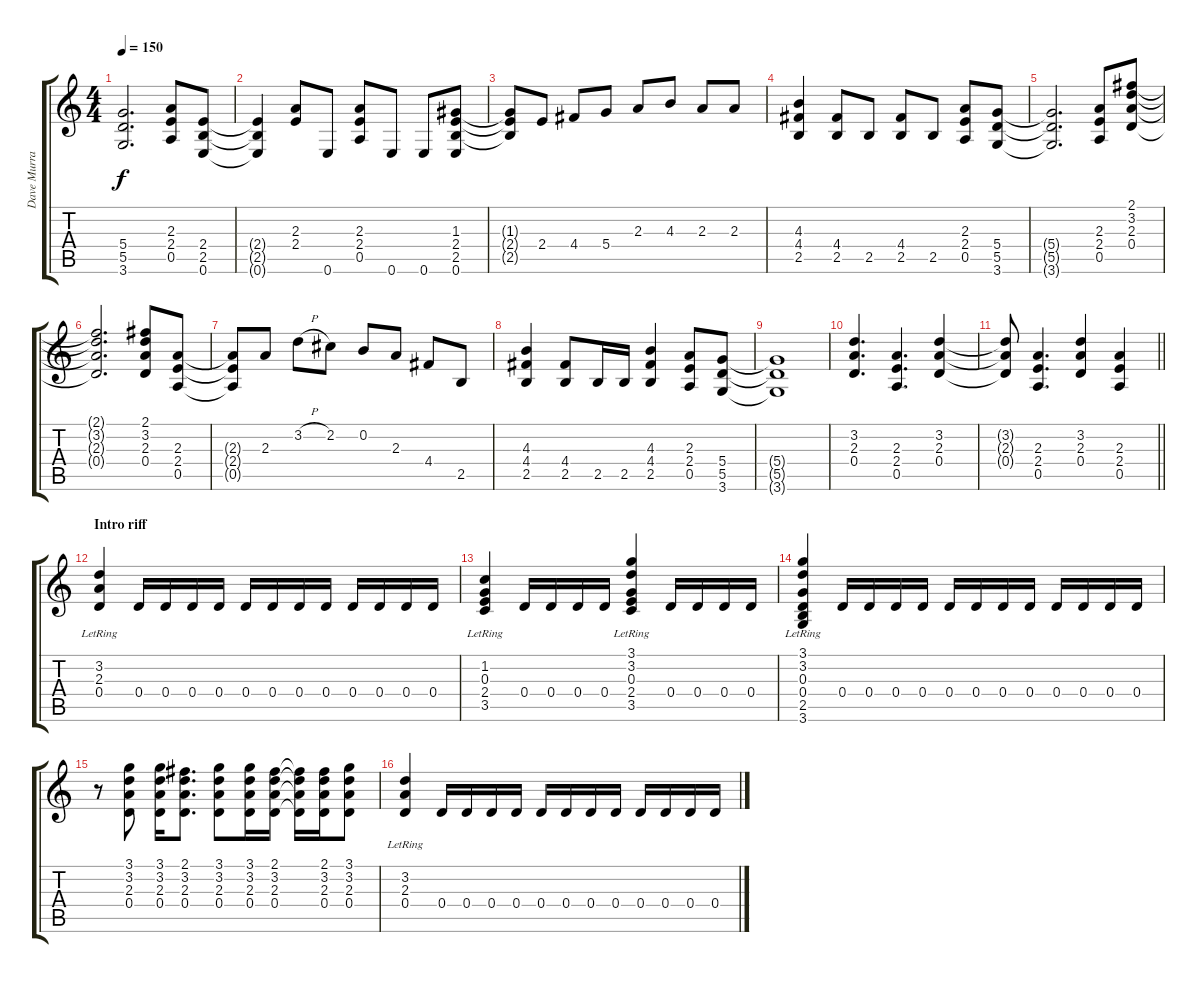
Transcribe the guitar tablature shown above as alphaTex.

\track ("Dave Murray" "Dave Murra") {instrument distortionguitar}
\staff {score tabs}
\tuning (E4 B3 G3 D3 A2 E2) {hide}
\ts (4 4)
\tempo 150
\clef g2
\ks c
(5.4{t} 5.5{t} 3.6{t}).2{d dy f} (2.3 2.4 0.5).8 (2.4 2.5 0.6).8 |
(2.4{t} 2.5{t} 0.6{t}).4 (2.3 2.4).8 0.6.8 (2.3 2.4 0.5).8 0.6.8 0.6.8 (1.3 2.4 2.5 0.6).8 |
(1.3{t} 2.4{t} 2.5{t}).8 2.4.8 4.4.8 5.4.8 2.3.8 4.3.8 2.3.8 2.3.8 |
(4.3 4.4 2.5).4 (4.4 2.5).8 2.5.8 (4.4 2.5).8 2.5.8 (2.3 2.4 0.5).8 (5.4 5.5 3.6).8 |
(5.4{t} 5.5{t} 3.6{t}).2{d} (2.3 2.4 0.5).8 (2.1 3.2 2.3 0.4).8 |
(2.1{t} 3.2{t} 2.3{t} 0.4{t}).2{d} (2.1 3.2 2.3 0.4).8 (2.3 2.4 0.5).8 |
(2.3{t} 2.4{t} 0.5{t}).8 2.3.8 3.2{h}.8 2.2.8 0.2.8 2.3.8 4.4.8 2.5.8 |
(4.3 4.4 2.5).4 (4.4 2.5).8 2.5.16 2.5.16 (4.3 4.4 2.5).4 (2.3 2.4 0.5).8 (5.4 5.5 3.6).8 |
(5.4{t} 5.5{t} 3.6{t}).1 |
(3.2 2.3 0.4).4{d} (2.3 2.4 0.5).4{d} (3.2 2.3 0.4).4 |
\barLineRight lightlight
(3.2{t} 2.3{t} 0.4{t}).8 (2.3 2.4 0.5).4{d} (3.2 2.3 0.4).4 (2.3 2.4 0.5).4 |
\section ("" "Intro riff")
(3.2 2.3{lr} 0.4).4 0.4.16 0.4.16 0.4.16 0.4.16 0.4.16 0.4.16 0.4.16 0.4.16 0.4.16 0.4.16 0.4.16 0.4.16 |
(1.2 0.3 2.4 3.5{lr}).4 0.4.16 0.4.16 0.4.16 0.4.16 (3.1 3.2 0.3 2.4 3.5{lr}).4 0.4.16 0.4.16 0.4.16 0.4.16 |
(3.1 3.2 0.3{lr} 0.4 2.5 3.6).4 0.4.16 0.4.16 0.4.16 0.4.16 0.4.16 0.4.16 0.4.16 0.4.16 0.4.16 0.4.16 0.4.16 0.4.16 |
r.8 (3.1 3.2 2.3 0.4).8 (3.1 3.2 2.3 0.4).16 (2.1 3.2 2.3 0.4).8{d} (3.1 3.2 2.3 0.4).8 (3.1 3.2 2.3 0.4).16 (2.1 3.2 2.3 0.4).16 (2.1{t} 3.2{t} 2.3{t} 0.4{t}).16 (2.1 3.2 2.3 0.4).16 (3.1 3.2 2.3 0.4).8 |
(3.2 2.3{lr} 0.4).4 0.4.16 0.4.16 0.4.16 0.4.16 0.4.16 0.4.16 0.4.16 0.4.16 0.4.16 0.4.16 0.4.16 0.4.16
